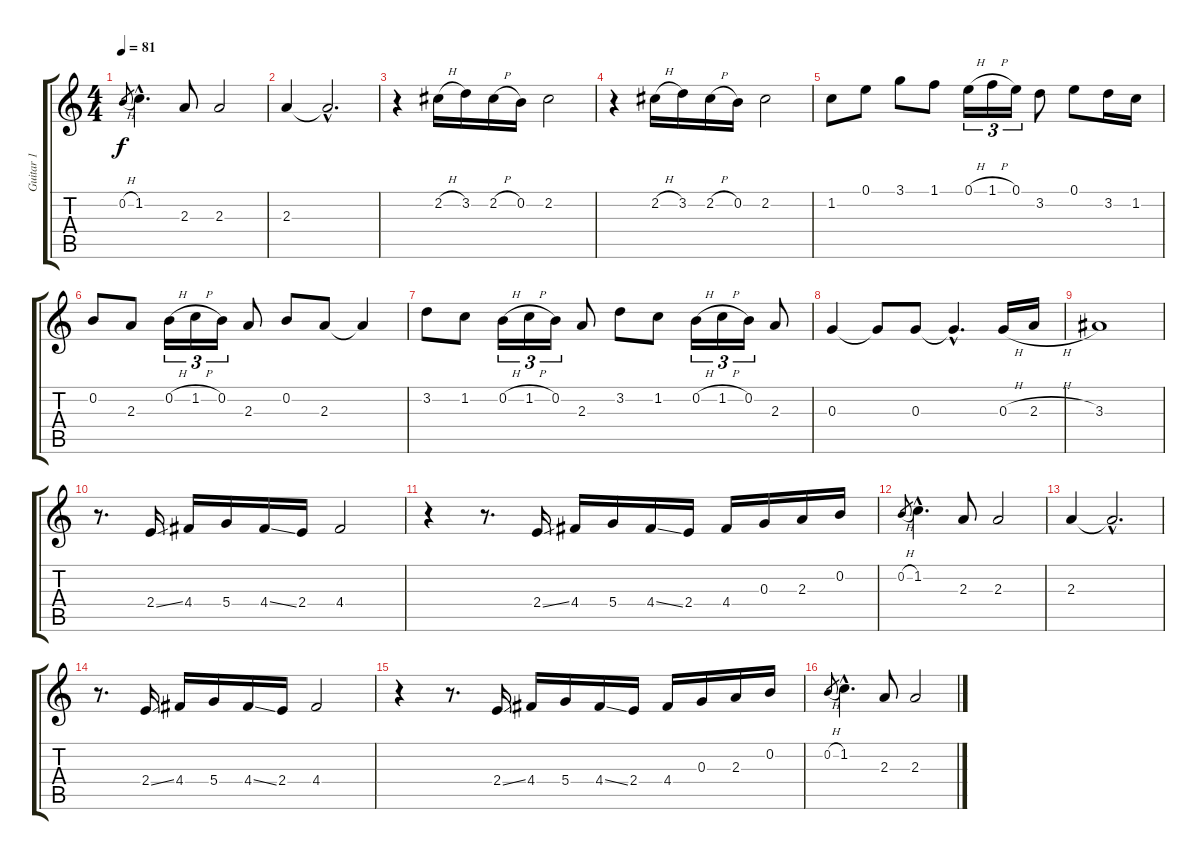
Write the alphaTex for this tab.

\track ("Guitar 1" "Guitar 1") {instrument acousticguitarsteel}
\staff {score tabs}
\tuning (E4 B3 G3 D3 A2 E2) {hide}
\ts (4 4)
\tempo 81
\clef g2
\ks c
0.2{h}.8{gr dy f} 1.2{hac}.4{d} 2.3.8 2.3.2 |
2.3.4 2.3{hac t}.2{d} |
r.4 2.2{h}.16 3.2.16 2.2{h}.16 0.2.16 2.2.2 |
r.4 2.2{h}.16 3.2.16 2.2{h}.16 0.2.16 2.2.2 |
1.2.8 0.1.8 3.1.8 1.1.8 0.1{h}.16{tu (3 2)} 1.1{h}.16{tu (3 2)} 0.1.16{tu (3 2)} 3.2.8 0.1.8 3.2.16 1.2.16 |
0.2.8 2.3.8 0.2{h}.16{tu (3 2)} 1.2{h}.16{tu (3 2)} 0.2.16{tu (3 2)} 2.3.8 0.2.8 2.3.8 2.3{t}.4 |
3.2.8 1.2.8 0.2{h}.16{tu (3 2)} 1.2{h}.16{tu (3 2)} 0.2.16{tu (3 2)} 2.3.8 3.2.8 1.2.8 0.2{h}.16{tu (3 2)} 1.2{h}.16{tu (3 2)} 0.2.16{tu (3 2)} 2.3.8 |
0.3.4 0.3{t}.8 0.3.8 0.3{hac t}.4{d} 0.3{h}.16 2.3{h}.16 |
3.3.1 |
r.8{d} 2.4{ss}.16 4.4.16 5.4.16 4.4{ss}.16 2.4.16 4.4.2 |
r.4 r.8{d} 2.4{ss}.16 4.4.16 5.4.16 4.4{ss}.16 2.4.16 4.4.16 0.3.16 2.3.16 0.2.16 |
0.2{h}.8{gr} 1.2{hac}.4{d} 2.3.8 2.3.2 |
2.3.4 2.3{hac t}.2{d} |
r.8{d} 2.4{ss}.16 4.4.16 5.4.16 4.4{ss}.16 2.4.16 4.4.2 |
r.4 r.8{d} 2.4{ss}.16 4.4.16 5.4.16 4.4{ss}.16 2.4.16 4.4.16 0.3.16 2.3.16 0.2.16 |
0.2{h}.8{gr} 1.2{hac}.4{d} 2.3.8 2.3.2
